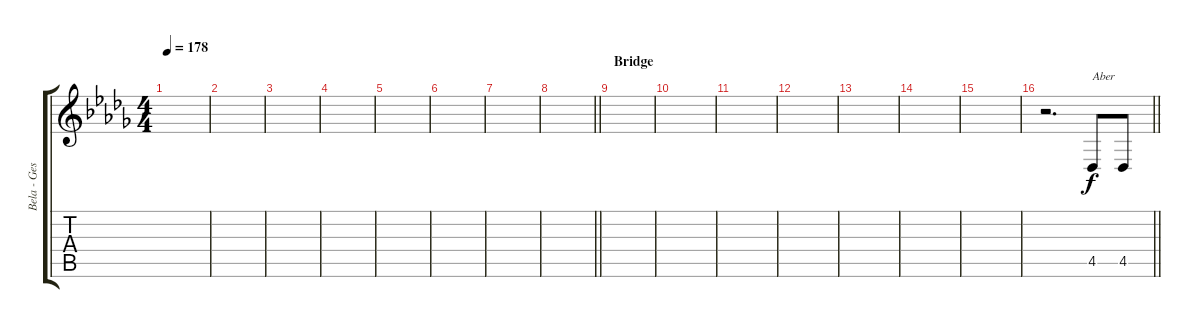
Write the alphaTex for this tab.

\track ("Bela - Gesang" "Bela - Ges") {instrument lead8bassandlead}
\staff {score tabs}
\tuning (E4 B3 G3 D3 A2 E2) {hide}
\ts (4 4)
\tempo 178
\clef g2
\ks db
|
|
|
|
|
|
|
\barLineRight lightlight
|
\section ("" "Bridge")
|
|
|
|
|
|
|
\barLineRight lightlight
r.2{d} 4.5.8{txt "Aber"} 4.5.8
